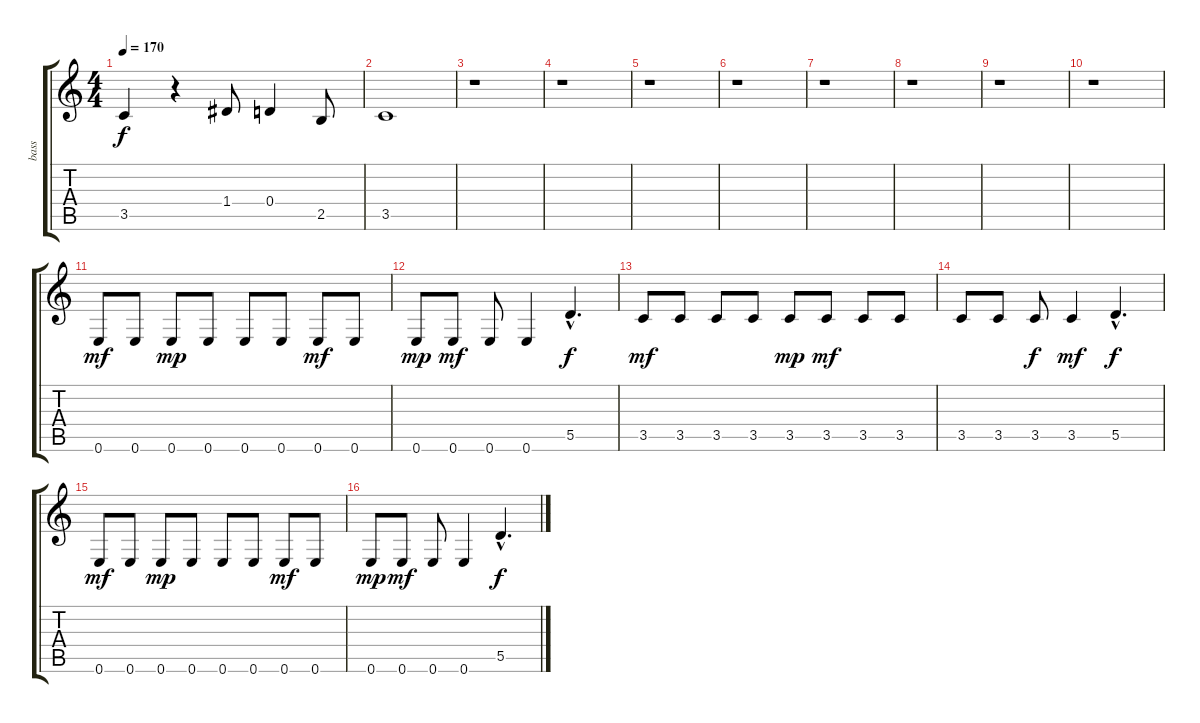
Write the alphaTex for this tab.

\track ("bass" "bass") {instrument electricbasspick}
\staff {score tabs}
\tuning (E4 B3 G3 D3 A2 E2) {hide}
\ts (4 4)
\tempo 170
\clef g2
\ks c
3.5.4{dy f} r.4 1.4.8 0.4.4 2.5.8 |
3.5.1 |
r.1 |
r.1 |
r.1 |
r.1 |
r.1 |
r.1 |
r.1 |
r.1 |
0.6.8{dy mf} 0.6.8 0.6.8{dy mp} 0.6.8 0.6.8 0.6.8 0.6.8{dy mf} 0.6.8 |
0.6.8{dy mp} 0.6.8{dy mf} 0.6.8 0.6.4 5.5{hac}.4{d dy f} |
3.5.8{dy mf} 3.5.8 3.5.8 3.5.8 3.5.8{dy mp} 3.5.8{dy mf} 3.5.8 3.5.8 |
3.5.8 3.5.8 3.5.8{dy f} 3.5.4{dy mf} 5.5{hac}.4{d dy f} |
0.6.8{dy mf} 0.6.8 0.6.8{dy mp} 0.6.8 0.6.8 0.6.8 0.6.8{dy mf} 0.6.8 |
0.6.8{dy mp} 0.6.8{dy mf} 0.6.8 0.6.4 5.5{hac}.4{d dy f}
